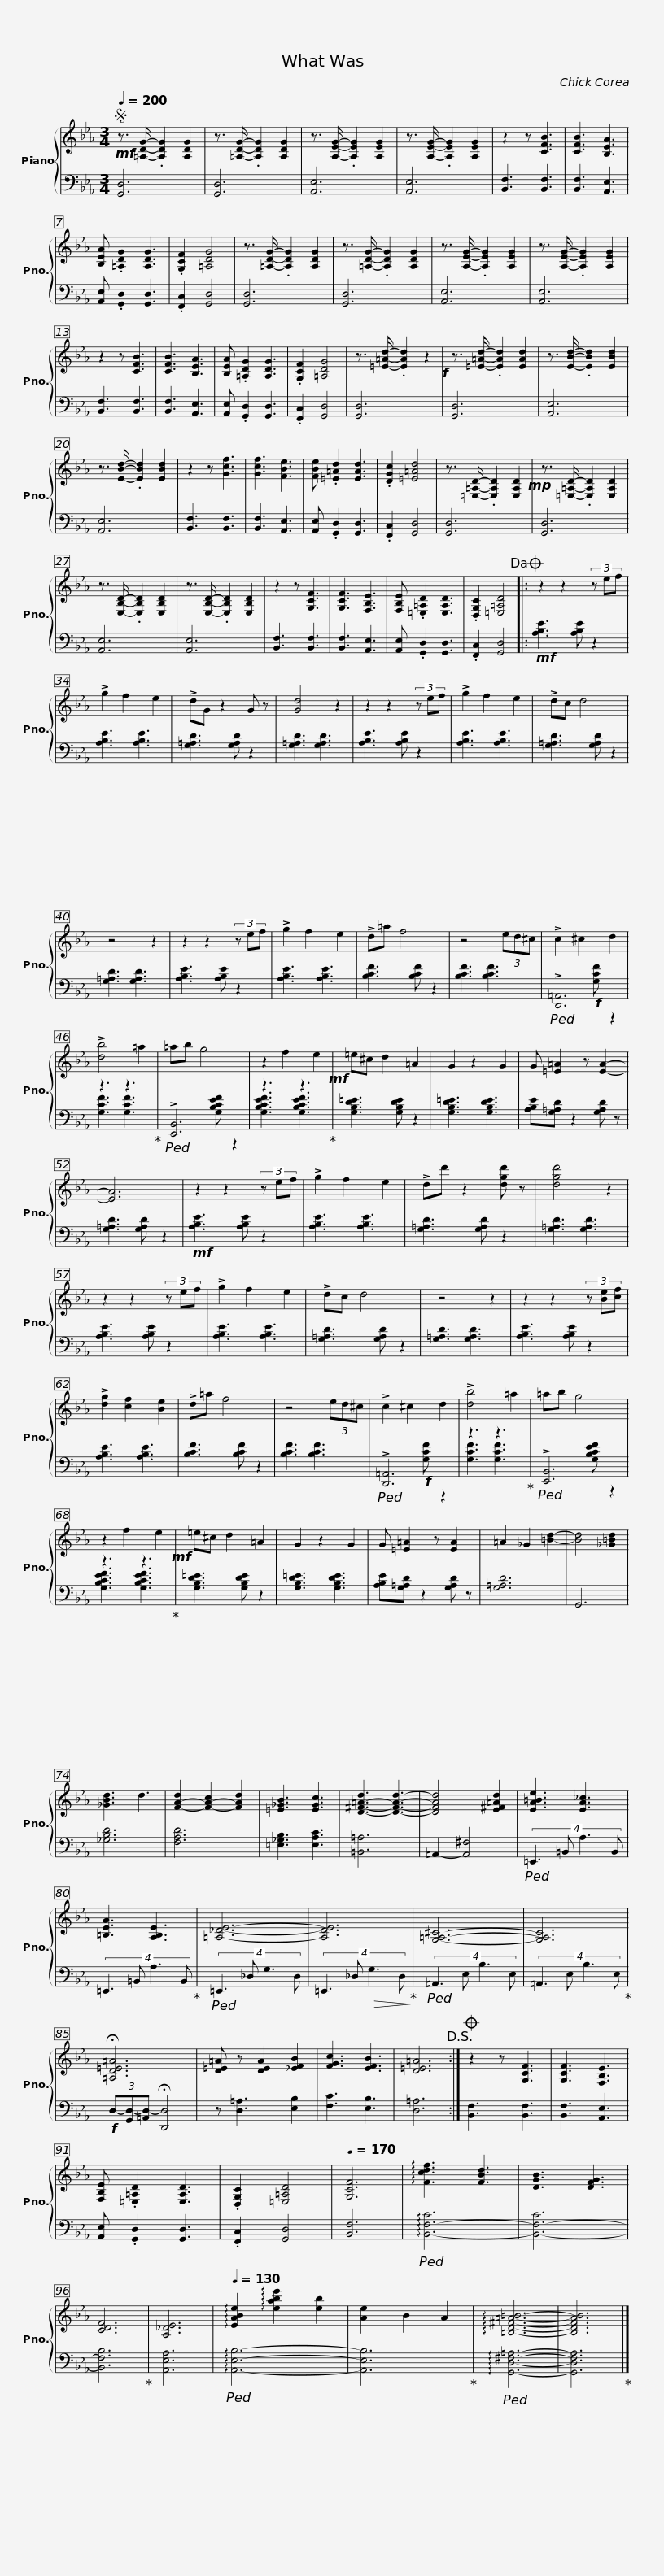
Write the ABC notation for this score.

X:1
%%score { 1 | ( 2 3 ) }
L:1/8
Q:1/4=200
M:3/4
I:linebreak $
K:Eb
V:1 treble
V:2 bass
V:3 bass
V:1
S!mf! z3/2 [=A,DG]/- .[A,DG]2 [A,DG]2 | z3/2 [=A,DG]/- .[A,DG]2 [A,DG]2 | z3/2 [A,EG]/- .[A,EG]2 [A,EG]2 | z3/2 [A,EG]/- .[A,EG]2 [A,EG]2 | z2 z [CFB]3 | %5
 [CFB]3 [B,EA]3 | [B,EA] .[=A,DG]2 [A,DG]3 | .[G,CF]2 [=A,DG]4 |$ z3/2 [=A,DG]/- .[A,DG]2 [A,DG]2 | z3/2 [=A,DG]/- .[A,DG]2 [A,DG]2 | %10
 z3/2 [A,EG]/- .[A,EG]2 [A,EG]2 | z3/2 [A,EG]/- .[A,EG]2 [A,EG]2 | z2 z [CFB]3 | [CFB]3 [B,EA]3 | [B,EA] .[=A,DG]2 [A,DG]3 | %15
 .[G,CF]2 [=A,DG]4 |$ z3/2 [=E=Ad]/- .[EAd]2 z2!f! | z3/2 [=E=Ad]/- .[EAd]2 [EAd]2 | z3/2 [EBd]/- .[EBd]2 [EBd]2 | z3/2 [EBd]/- .[EBd]2 [EBd]2 | %20
 z2 z [Gcf]3 | [Gcf]3 [FBe]3 | [FBe] .[=E=Ad]2 [EAd]3 | .[DGc]2 [=E=Ad]4 | z3/2 [=E,=A,D]/- .[E,A,D]2 [E,A,D]2!mp! |$ %25
 z3/2 [=E,=A,D]/- .[E,A,D]2 [E,A,D]2 | z3/2 [E,B,D]/- .[E,B,D]2 [E,B,D]2 | z3/2 [E,B,D]/- .[E,B,D]2 [E,B,D]2 | z2 z [G,CF]3 | [G,CF]3 [F,B,E]3 | %30
 [F,B,E] .[=E,=A,D]2 [E,A,D]3 | .[D,G,C]2 [=E,=A,D]4!dacoda! |: z2 z2 (3z ef |$ !>!g2 f2 e2 | !>!dG z2 G z | %35
 [Gd]4 z2 | z2 z2 (3z ef | !>!g2 f2 e2 | !>!dc d4 | z4 z2 |$ %40
 z2 z2 (3z ef | !>!g2 f2 e2 | !>!d=a f4 | z4 (3ed^c | !>!c2 ^c2 d2 | %45
 !>![db]4 =a2 | =ab g4 |$ z2 f2 e2!mf! | =e^c d2 =A2 | G2 z2 G2 | %50
 G [=E=A]2 z [EA]2- | [EA]6 | z2 z2 (3z ef | !>!g2 f2 e2 |$ !>!dd' z2 [dgd'] z | %55
 [dgd']4 z2 | z2 z2 (3z ef | !>!g2 f2 e2 | !>!dc d4 | z4 z2 | %60
 z2 z2 (3z [Be][cf] |$ !>![dg]2 [cf]2 [Be]2 | !>!d=a f4 | z4 (3ed^c | !>!c2 ^c2 d2 | %65
 !>![db]4 =a2 | =ab g4 | z2 f2 e2!mf! |$ =e^c d2 =A2 | G2 z2 G2 | %70
 G [=E=A]2 z [EA]2 | =A2 _G2 [=Bd]2- | [Bd]4 [_G=Bd]2 | [_GBd]3 d3 | [F-A-d]2 [F-A-c]2 [FAd]2 | %75
 [=E_GB]3 [EGc]3 |$ [D-^F-=A-d]3 [DFAd]3- | [DFAd]4 [E^F=Ad]2 | [EA=Be]3 [EA_c]3 | [=B,EA]3 [A,B,E]3 | %80
 [=A,_DE]6- | [A,DE]6 | [G,=A,^C]6- |$ [G,A,C]6 | !fermata![=A,D=E=A]6 | %85
 [D=E=A] z [DEA]2 [_EFB]2 | [FGc]3 [EFB]3 | [D=E=A]6!D.S.! :|O z2 z [G,CF]3 | [G,CF]3 [F,B,E]3 | %90
 [F,B,E] .[=E,=A,D]2 [E,A,D]3 |$ .[D,G,C]2 [=E,=A,D]4 |[Q:1/4=170] [G,CF]6 | !arpeggio![Fcdf]3 [FBd]3 | [DGB]3 [DFG]3 | %95
 [CDF]6 | [A,_DE]6 |[Q:1/4=130] !arpeggio![EABe]2 !arpeggio![eabe']2 [eb]2 | [Ae]2 B2 A2 | !arpeggio![=B,D^F=A=B]6- | %100
 [B,DFAB]6 |] %101
V:2
 [G,,D,]6 | [G,,D,]6 | [A,,E,]6 | [A,,E,]6 | [B,,F,]3 [B,,F,]3 | %5
 [B,,F,]3 [A,,E,]3 | [A,,E,] .[G,,D,]2 [G,,D,]3 | .[F,,C,]2 [G,,D,]4 |$ [G,,D,]6 | [G,,D,]6 | %10
 [A,,E,]6 | [A,,E,]6 | [B,,F,]3 [B,,F,]3 | [B,,F,]3 [A,,E,]3 | [A,,E,] .[G,,D,]2 [G,,D,]3 | %15
 .[F,,C,]2 [G,,D,]4 |$ [G,,D,]6 | [G,,D,]6 | [A,,E,]6 | [A,,E,]6 | %20
 [B,,F,]3 [B,,F,]3 | [B,,F,]3 [A,,E,]3 | [A,,E,] .[G,,D,]2 [G,,D,]3 | .[F,,C,]2 [G,,D,]4 | [G,,D,]6 |$ %25
 [G,,D,]6 | [A,,E,]6 | [A,,E,]6 | [B,,F,]3 [B,,F,]3 | [B,,F,]3 [A,,E,]3 | %30
 [A,,E,] .[G,,D,]2 [G,,D,]3 | .[F,,C,]2 [G,,D,]4 |:!mf! [A,B,E]3 [A,B,E] z2 |$ [A,B,E]3 [A,B,E]3 | [G,=A,D]3 [G,A,D] z2 | %35
 [G,=A,D]3 [G,A,D]3 | [A,B,E]3 [A,B,E] z2 | [A,B,E]3 [A,B,E]3 | [G,=A,D]3 [G,A,D] z2 | [G,=A,D]3 [G,A,D]3 |$ %40
 [A,B,E]3 [A,B,E] z2 | [A,B,E]3 [A,B,E]3 | [B,CF]3 [B,CF] z2 | [B,CF]3 [B,CF]3 |!ped! !>![D,,=A,,]6 | %45
 z3 z3!ped-up! |!ped! !>![E,,B,,]6 |$ z3 z3!ped-up! | [G,B,D=E]3 [G,B,DE] z2 | [G,B,D=E]3 [G,B,DE]3 | %50
 [A,B,E][G,=A,D] z2 [G,A,D] z | [G,=A,D]3 [G,A,D] z2 |!mf! [A,B,E]3 [A,B,E] z2 | [A,B,E]3 [A,B,E]3 |$ [G,=A,D]3 [G,A,D] z2 | %55
 [G,=A,D]3 [G,A,D]3 | [A,B,E]3 [A,B,E] z2 | [A,B,E]3 [A,B,E]3 | [G,=A,D]3 [G,A,D] z2 | [G,=A,D]3 [G,A,D]3 | %60
 [A,B,E]3 [A,B,E] z2 |$ [A,B,E]3 [A,B,E]3 | [B,CF]3 [B,CF] z2 | [B,CF]3 [B,CF]3 |!ped! !>![D,,=A,,]6 | %65
 z3 z3!ped-up! |!ped! !>![E,,B,,]6 | z3 z3!ped-up! |$ [G,B,D=E]3 [G,B,DE] z2 | [G,B,D=E]3 [G,B,DE]3 | %70
 [A,B,E][G,=A,D] z2 [G,A,D] z | [G,=A,D]6 | G,,6 | [_G,B,D]6 | [F,A,D]6 | %75
 [=E,_G,B,]3 [E,A,C]3 |$ [=B,,=A,]6 | =A,,2- [A,,^F,]4 |!ped! (4:3:4=E,,3 =B,, A,3 B,, | (4:3:4=E,,3 =B,, A,3 B,,!ped-up! | %80
!ped! (4:3:4=E,,3 _D, G,3 D, | (4:3:4=E,,3 _D,!>(! G,3 D,!ped-up!!>)! |!ped! (4:3:4=A,,3 E, B,3 E, |$ (4:3:4=A,,3 E, B,3 E,!ped-up! |!f! (3D,-[G,,D,-][=A,,D,-] !fermata![D,,D,]4 | %85
 z [D,=A,]3 [E,B,]2 | [F,C]3 [E,B,]3 | [D,=A,]6 :| [B,,F,]3 [B,,F,]3 | [B,,F,]3 [A,,E,]3 | %90
 [A,,E,] .[G,,D,]2 [G,,D,]3 |$ .[F,,C,]2 [G,,D,]4 | [B,,F,]6 |!ped! !arpeggio![B,,-F,-C]6 | [B,,-F,-C]6 | %95
 [B,,F,B,]6!ped-up! | [A,,E,A,]6 |!ped! !arpeggio![A,,E,B,]6- | [A,,E,B,]6!ped-up! |!ped! !arpeggio![G,,D,^F,=A,]6- | %100
 [G,,D,F,A,]6!ped-up! |] %101
V:3
 x6 | x6 | x6 | x6 | x6 | %5
 x6 | x6 | x6 |$ x6 | x6 | %10
 x6 | x6 | x6 | x6 | x6 | %15
 x6 |$ x6 | x6 | x6 | x6 | %20
 x6 | x6 | x6 | x6 | x6 |$ %25
 x6 | x6 | x6 | x6 | x6 | %30
 x6 | x6 |: x6 |$ x6 | x6 | %35
 x6 | x6 | x6 | x6 | x6 |$ %40
 x6 | x6 | x6 | x6 | x3!f! [G,CF] z2 | %45
 [G,CF]3 [G,CF]3 | x3 [G,B,CEF] z2 |$ [G,B,CEF]3 [G,B,CEF]3 | x6 | x6 | %50
 x6 | x6 | x6 | x6 |$ x6 | %55
 x6 | x6 | x6 | x6 | x6 | %60
 x6 |$ x6 | x6 | x6 | x3!f! [G,CF] z2 | %65
 [G,CF]3 [G,CF]3 | x3 [G,B,CEF] z2 | [G,B,CEF]3 [G,B,CEF]3 |$ x6 | x6 | %70
 x6 | x6 | x6 | x6 | x6 | %75
 x6 |$ x6 | x6 | x6 | x6 | %80
 x6 | x6 | x6 |$ x6 | x6 | %85
 x6 | x6 | x6 :| x6 | x6 | %90
 x6 |$ x6 | x6 | x6 | x6 | %95
 x6 | x6 | x6 | x6 | x6 | %100
 x6 |] %101
